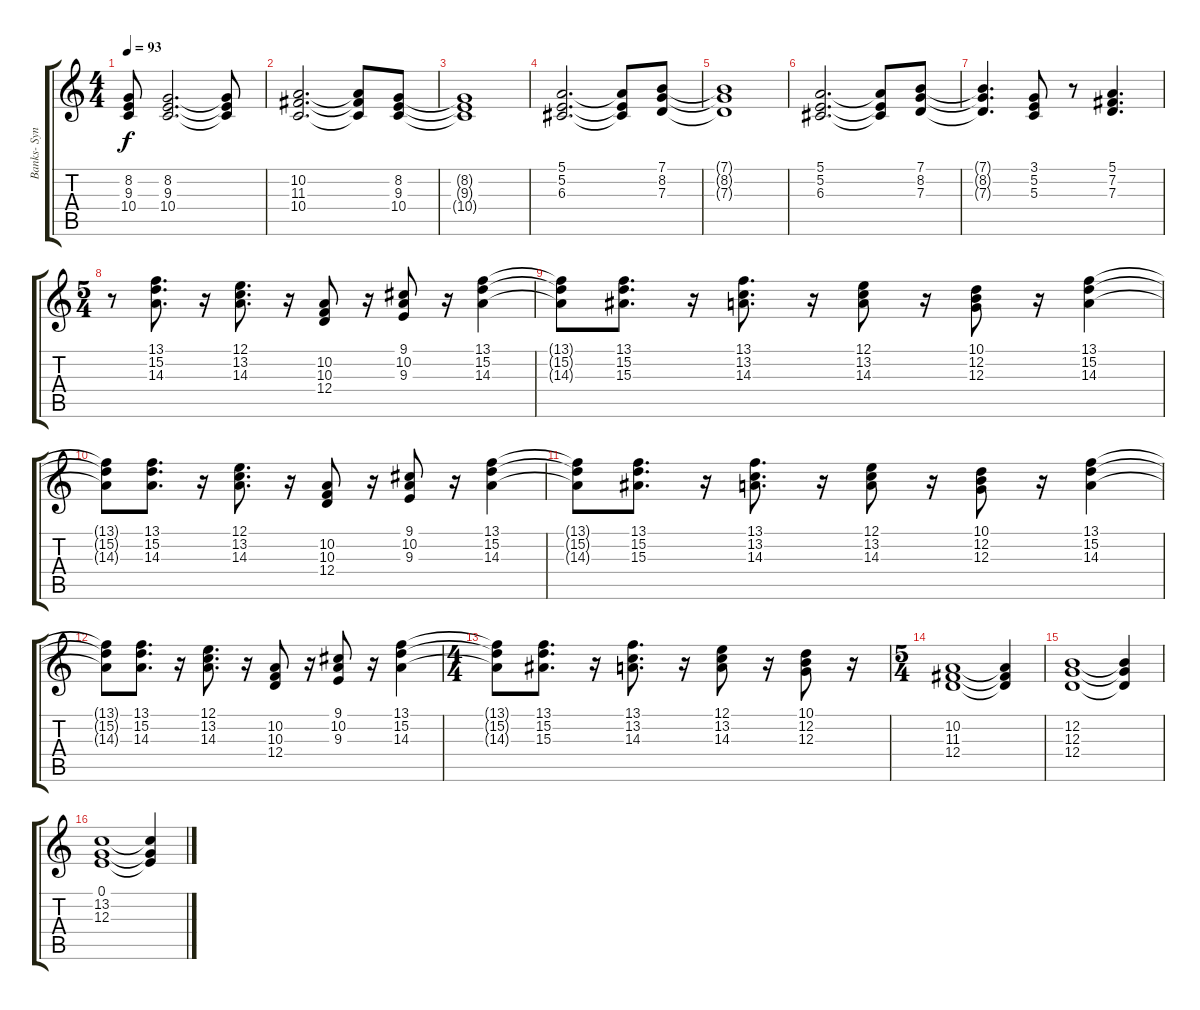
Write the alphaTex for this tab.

\track ("Banks- Synth2" "Banks- Syn") {instrument pad2warm}
\staff {score tabs}
\tuning (E4 B3 G3 D3 A2 E2) {hide}
\ts (4 4)
\tempo 93
\clef g2
\ks c
(8.2{t} 9.3{t} 10.4{t}).8{dy f} (8.2 9.3 10.4).2{d} (8.2{t} 9.3{t} 10.4{t}).8 |
(10.2 11.3 10.4).2{d} (10.2{t} 11.3{t} 10.4{t}).8 (8.2 9.3 10.4).8 |
(8.2{t} 9.3{t} 10.4{t}).1 |
(5.1 5.2 6.3).2{d} (5.1{t} 5.2{t} 6.3{t}).8 (7.1 8.2 7.3).8 |
(7.1{t} 8.2{t} 7.3{t}).1 |
(5.1 5.2 6.3).2{d} (5.1{t} 5.2{t} 6.3{t}).8 (7.1 8.2 7.3).8 |
(7.1{t} 8.2{t} 7.3{t}).4{d} (3.1 5.2 5.3).8 r.8 (5.1 7.2 7.3).4{d} |
\ts (5 4)
r.8 (13.1 15.2 14.3).8{d} r.16 (12.1 13.2 14.3).8{d} r.16 (10.2 10.3 12.4).8 r.16 (9.1 10.2 9.3).8 r.16 (13.1 15.2 14.3).4 |
(13.1{t} 15.2{t} 14.3{t}).8 (13.1 15.2 15.3).8{d} r.16 (13.1 13.2 14.3).8{d} r.16 (12.1 13.2 14.3).8 r.16 (10.1 12.2 12.3).8 r.16 (13.1 15.2 14.3).4 |
(13.1{t} 15.2{t} 14.3{t}).8 (13.1 15.2 14.3).8{d} r.16 (12.1 13.2 14.3).8{d} r.16 (10.2 10.3 12.4).8 r.16 (9.1 10.2 9.3).8 r.16 (13.1 15.2 14.3).4 |
(13.1{t} 15.2{t} 14.3{t}).8 (13.1 15.2 15.3).8{d} r.16 (13.1 13.2 14.3).8{d} r.16 (12.1 13.2 14.3).8 r.16 (10.1 12.2 12.3).8 r.16 (13.1 15.2 14.3).4 |
(13.1{t} 15.2{t} 14.3{t}).8 (13.1 15.2 14.3).8{d} r.16 (12.1 13.2 14.3).8{d} r.16 (10.2 10.3 12.4).8 r.16 (9.1 10.2 9.3).8 r.16 (13.1 15.2 14.3).4 |
\ts (4 4)
(13.1{t} 15.2{t} 14.3{t}).8 (13.1 15.2 15.3).8{d} r.16 (13.1 13.2 14.3).8{d} r.16 (12.1 13.2 14.3).8 r.16 (10.1 12.2 12.3).8 r.16 |
\ts (5 4)
(10.2 11.3 12.4).1 (10.2{t} 11.3{t} 12.4{t}).4 |
(12.2 12.3 12.4).1 (12.2{t} 12.3{t} 12.4{t}).4 |
(0.1 13.2 12.3).1 (0.1{t} 13.2{t} 12.3{t}).4
